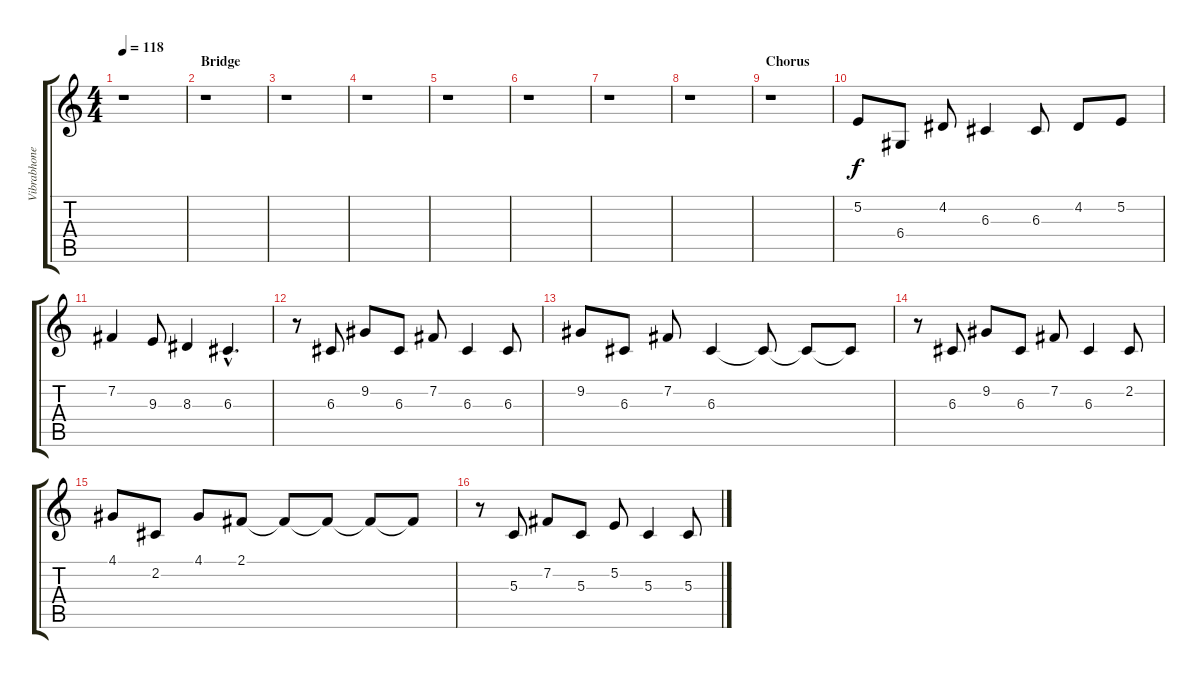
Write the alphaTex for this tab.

\track ("Vibrabhone" "Vibrabhone") {instrument vibraphone}
\staff {score tabs}
\tuning (E4 B3 G3 D3 A2 E2) {hide}
\ts (4 4)
\tempo 118
\clef g2
\ks c
r.1{dy f} |
\section ("" "Bridge")
r.1 |
r.1 |
r.1 |
r.1 |
r.1 |
r.1 |
r.1 |
\section ("" "Chorus")
r.1 |
5.2.8 6.4.8 4.2.8 6.3.4 6.3.8 4.2.8 5.2.8 |
7.2.4 9.3.8 8.3.4 6.3{hac}.4{d} |
r.8 6.3.8 9.2.8 6.3.8 7.2.8 6.3.4 6.3.8 |
9.2.8 6.3.8 7.2.8 6.3.4 6.3{t}.8 6.3{t}.8 6.3{t}.8 |
r.8 6.3.8 9.2.8 6.3.8 7.2.8 6.3.4 2.2.8 |
4.1.8 2.2.8 4.1.8 2.1.8 2.1{t}.8 2.1{t}.8 2.1{t}.8 2.1{t}.8 |
r.8 5.3.8 7.2.8 5.3.8 5.2.8 5.3.4 5.3.8
